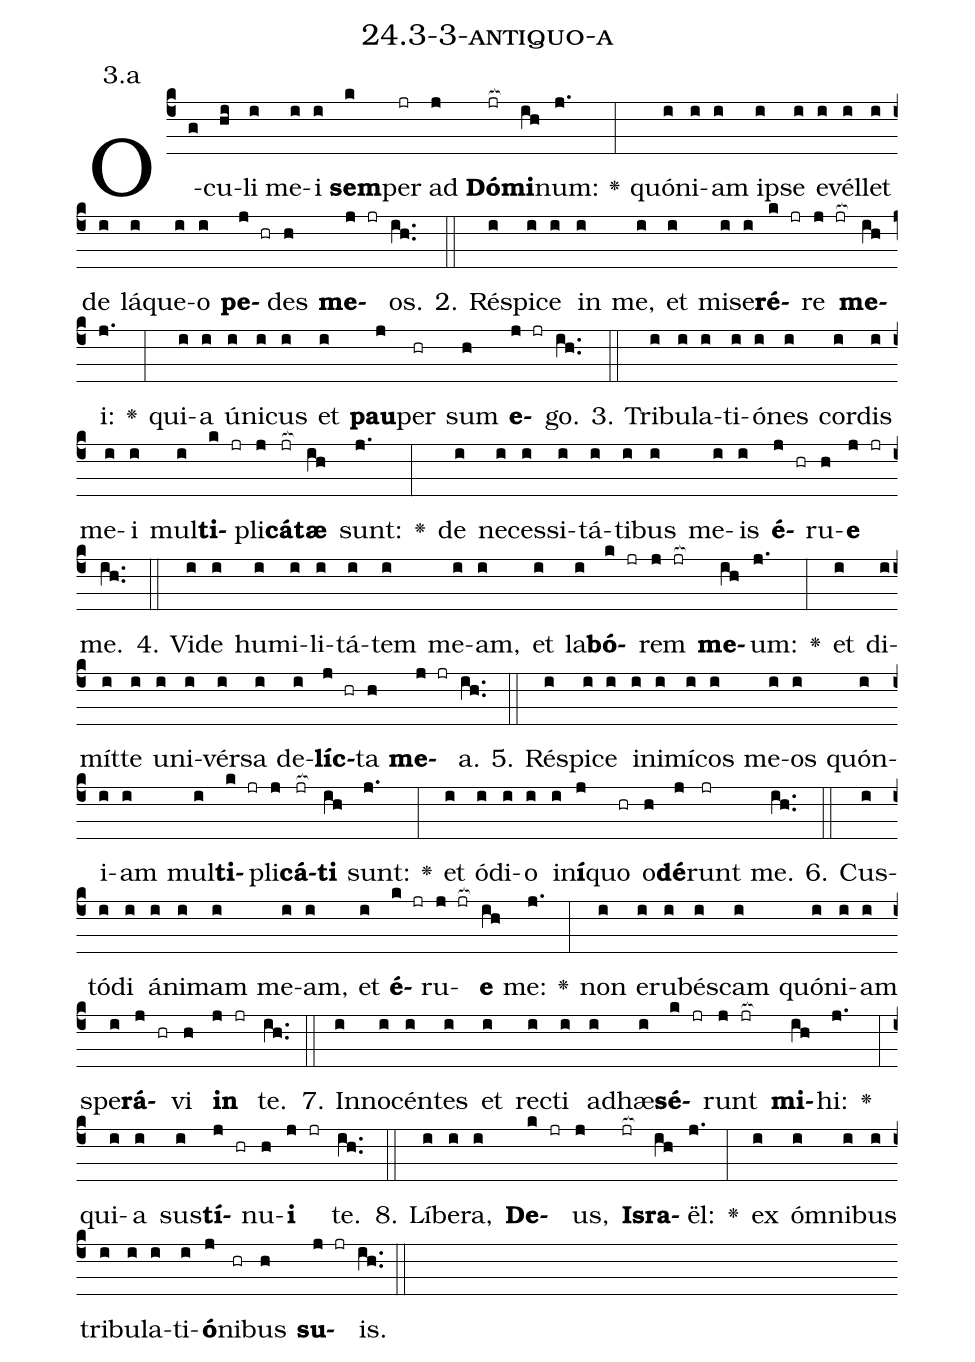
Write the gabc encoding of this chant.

name: 24.3-3-antiquo-a;
annotation: 3.a;
%%
(c4)O(g)cu(hi)li(i) me(i)i(i) <b>sem</b>(k)per(jr) ad(j) <b>Dó</b>(jr[ocb:1{])<b>mi</b>(ih[ocb:0}])num:(j.) <v>\greheightstar</v>(:) quón(i)i(i)am(i) ip(i)se(i) e(i)vél(i)let(i) de(i) lá(i)que(i)o(i) <b>pe</b>(j hr)des(h) <b>me</b>(j jr)os.(ih..) (::)
2. Ré(i)spi(i)ce(i) in(i) me,(i) et(i) mi(i)se(i)<b>ré</b>(k jr)re(j jr[ocb:1{]) <b>me</b>(ih[ocb:0}])i:(j.) <v>\greheightstar</v>(:) qui(i)a(i) ú(i)ni(i)cus(i) et(i) <b>pau</b>(j)per(hr) sum(h) <b>e</b>(j jr)go.(ih..) (::)
3. Tri(i)bu(i)la(i)ti(i)ó(i)nes(i) cor(i)dis(i) me(i)i(i) mul(i)<b>ti</b>(k jr)pli(j)<b>cá</b>(jr[ocb:1{])<b>tæ</b>(ih[ocb:0}]) sunt:(j.) <v>\greheightstar</v>(:) de(i) ne(i)ces(i)si(i)tá(i)ti(i)bus(i) me(i)is(i) <b>é</b>(j hr)ru(h)<b>e</b>(j jr) me.(ih..) (::)
4. Vi(i)de(i) hu(i)mi(i)li(i)tá(i)tem(i) me(i)am,(i) et(i) la(i)<b>bó</b>(k jr)rem(j jr[ocb:1{]) <b>me</b>(ih[ocb:0}])um:(j.) <v>\greheightstar</v>(:) et(i) di(i)mít(i)te(i) u(i)ni(i)vér(i)sa(i) de(i)<b>líc</b>(j hr)ta(h) <b>me</b>(j jr)a.(ih..) (::)
5. Ré(i)spi(i)ce(i) in(i)i(i)mí(i)cos(i) me(i)os(i) quón(i)i(i)am(i) mul(i)<b>ti</b>(k jr)pli(j)<b>cá</b>(jr[ocb:1{])<b>ti</b>(ih[ocb:0}]) sunt:(j.) <v>\greheightstar</v>(:) et(i) ó(i)di(i)o(i) in(i)<b>í</b>(j)quo(hr) o(h)<b>dé</b>(j)runt(jr) me.(ih..) (::)
6. Cus(i)tó(i)di(i) á(i)ni(i)mam(i) me(i)am,(i) et(i) <b>é</b>(k jr)ru(j jr[ocb:1{])<b>e</b>(ih[ocb:0}]) me:(j.) <v>\greheightstar</v>(:) non(i) e(i)ru(i)bés(i)cam(i) quón(i)i(i)am(i) spe(i)<b>rá</b>(j hr)vi(h) <b>in</b>(j jr) te.(ih..) (::)
7. In(i)no(i)cén(i)tes(i) et(i) rec(i)ti(i) ad(i)hæ(i)<b>sé</b>(k jr)runt(j jr[ocb:1{]) <b>mi</b>(ih[ocb:0}])hi:(j.) <v>\greheightstar</v>(:) qui(i)a(i) sus(i)<b>tí</b>(j hr)nu(h)<b>i</b>(j jr) te.(ih..) (::)
8. Lí(i)be(i)ra,(i) <b>De</b>(k jr)us,(j) <b>Is</b>(jr[ocb:1{])<b>ra</b>(ih[ocb:0}])ël:(j.) <v>\greheightstar</v>(:) ex(i) óm(i)ni(i)bus(i) tri(i)bu(i)la(i)ti(i)<b>ó</b>(j)ni(hr)bus(h) <b>su</b>(j jr)is.(ih..) (::)
